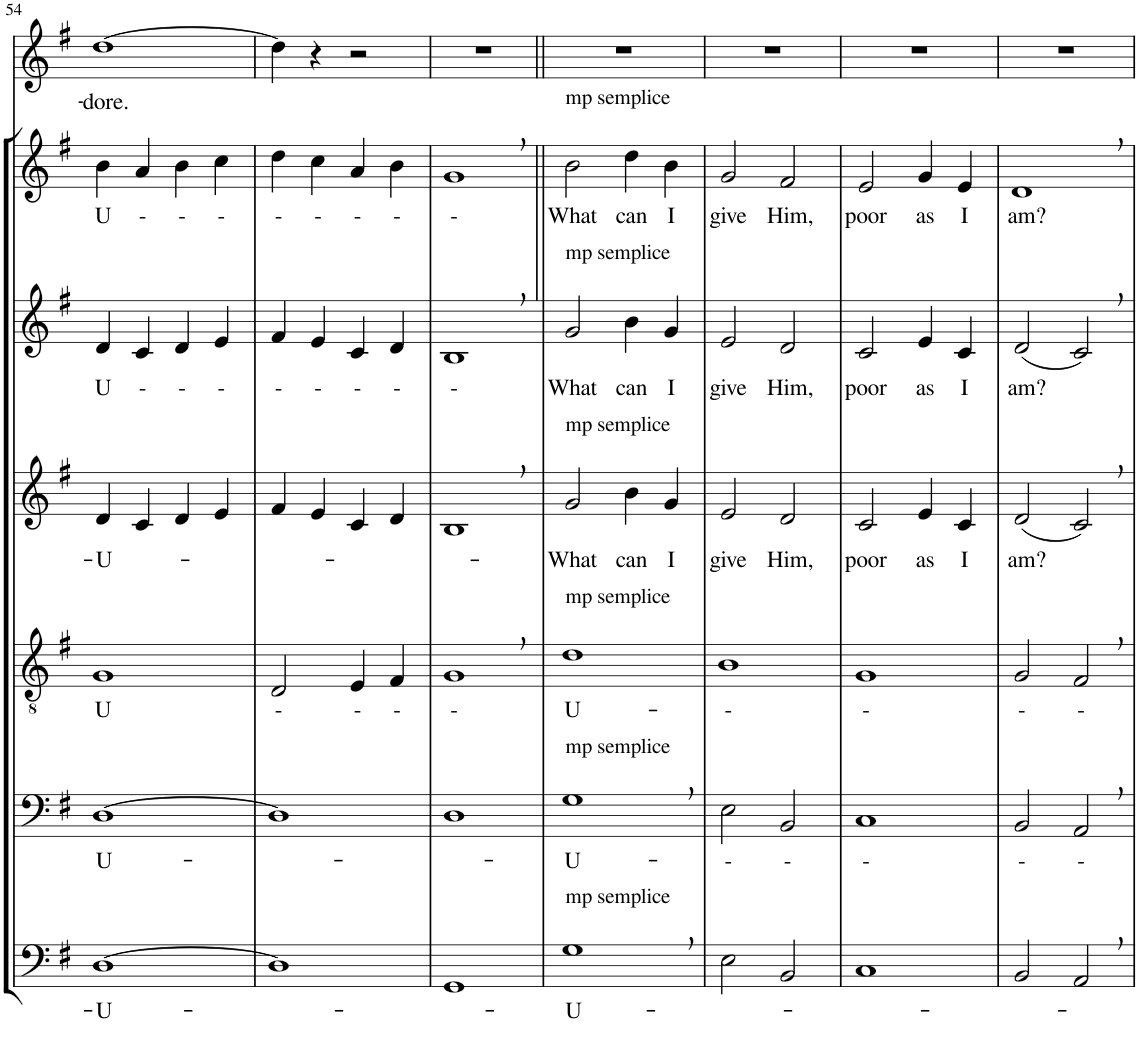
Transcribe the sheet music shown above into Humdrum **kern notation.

**kern	**text	**kern	**text	**kern	**text	**kern	**text	**kern	**text	**kern	**text	**kern	**text
*part7	*part7	*part6	*part6	*part5	*part5	*part4	*part4	*part3	*part3	*part2	*part2	*part1	*part1
*staff7	*staff7	*staff6	*staff6	*staff5	*staff5	*staff4	*staff4	*staff3	*staff3	*staff2	*staff2	*staff1	*staff1
*I"Bassi II	*	*I"Bassi I	*	*I"Tenori	*	*I"Contralti II	*	*I"Contralti I	*	*I"Soprani	*	*I"Solista	*
!!LO:PB:g=z
*clefF4	*	*clefF4	*	*clefGv2	*	*clefG2	*	*clefG2	*	*clefG2	*	*clefG2	*
*	*	*	*	*	*	*	*	*	*	*Trd1c2	*	*	*
*k[f#]	*	*k[f#]	*	*k[f#]	*	*k[f#]	*	*k[f#]	*	*k[f#]	*	*k[f#]	*
*G:	*	*G:	*	*G:	*	*G:	*	*G:	*	*G:	*	*G:	*
*M4/4	*	*M4/4	*	*M4/4	*	*M4/4	*	*M4/4	*	*M4/4	*	*M4/4	*
=54	=54	=54	=54	=54	=54	=54	=54	=54	=54	=54	=54	=54	=54
!	!LO:LY:b	!	!LO:LY:b	!	!LO:LY:b	!	!LO:LY:b	!	!LO:LY:b	!	!LO:LY:b	!	!LO:LY:b
[1D	-U-	[1D	U-	1G	U	4d/	U-	4d/	U	4b\	U	[1dd	-dore.
!	!	!	!	!	!	!	!	!	!LO:LY:b	!	!LO:LY:b	!	!
.	.	.	.	.	.	4c/	.	4c/	-	4a/	-	.	.
!	!	!	!	!	!	!	!	!	!LO:LY:b	!	!LO:LY:b	!	!
.	.	.	.	.	.	4d/	.	4d/	-	4b\	-	.	.
!	!	!	!	!	!	!	!	!	!LO:LY:b	!	!LO:LY:b	!	!
.	.	.	.	.	.	4e/	.	4e/	-	4cc\	-	.	.
=55	=55	=55	=55	=55	=55	=55	=55	=55	=55	=55	=55	=55	=55
!	!	!	!	!	!LO:LY:b	!	!	!	!LO:LY:b	!	!LO:LY:b	!	!
1D]	.	1D]	.	2D/	-	4f#/	.	4f#/	-	4dd\	-	4dd\]	.
!	!	!	!	!	!	!	!	!	!LO:LY:b	!	!LO:LY:b	!	!
.	.	.	.	.	.	4e/	.	4e/	-	4cc\	-	4r	.
!	!	!	!	!	!LO:LY:b	!	!	!	!LO:LY:b	!	!LO:LY:b	!	!
.	.	.	.	4E/	-	4c/	.	4c/	-	4a/	-	2r	.
!	!	!	!	!	!LO:LY:b	!	!	!	!LO:LY:b	!	!LO:LY:b	!	!
.	.	.	.	4F#/	-	4d/	.	4d/	-	4b\	-	.	.
=56	=56	=56	=56	=56	=56	=56	=56	=56	=56	=56	=56	=56	=56
!	!	!	!	!	!LO:LY:b	!	!	!	!LO:LY:b	!	!LO:LY:b	!	!
1GG	.	1D	.	1G,	-	1B,	.	1B,	-	1g,	-	1r	.
=57||	=57||	=57||	=57||	=57||	=57||	=57||	=57||	=57||	=57||	=57||	=57||	=57||	=57||
!	!	!	!	!	!	!	!	!	!	!LO:TX:a:t=mp semplice	!	!	!
!	!	!	!	!	!	!	!	!LO:TX:a:t=mp semplice	!	!	!	!	!
!	!	!	!	!	!	!LO:TX:a:t=mp semplice	!	!	!	!	!	!	!
!	!	!	!	!LO:TX:a:t=mp semplice	!	!	!	!	!	!	!	!	!
!	!	!LO:TX:a:t=mp semplice	!	!	!	!	!	!	!	!	!	!	!
!LO:TX:a:t=mp semplice	!	!	!	!	!	!	!	!	!	!	!	!	!
!	!LO:LY:b	!	!LO:LY:b	!	!LO:LY:b	!	!LO:LY:b	!	!LO:LY:b	!	!LO:LY:b	!	!
1G,	-U-	1G,	U-	1d	U-	2g/	-What	2g/	What	2b\	What	1r	.
!	!	!	!	!	!	!	!LO:LY:b	!	!LO:LY:b	!	!LO:LY:b	!	!
.	.	.	.	.	.	4b\	can	4b\	can	4dd\	can	.	.
!	!	!	!	!	!	!	!LO:LY:b	!	!LO:LY:b	!	!LO:LY:b	!	!
.	.	.	.	.	.	4g/	I	4g/	I	4b\	I	.	.
=58	=58	=58	=58	=58	=58	=58	=58	=58	=58	=58	=58	=58	=58
!	!	!	!LO:LY:b	!	!LO:LY:b	!	!LO:LY:b	!	!LO:LY:b	!	!LO:LY:b	!	!
2E\	.	2E\	--	1B	--	2e/	give	2e/	give	2g/	give	1r	.
!	!	!	!LO:LY:b	!	!	!	!LO:LY:b	!	!LO:LY:b	!	!LO:LY:b	!	!
2BB/	.	2BB/	-	.	.	2d/	Him,	2d/	Him,	2f#/	Him,	.	.
=59	=59	=59	=59	=59	=59	=59	=59	=59	=59	=59	=59	=59	=59
!	!	!	!LO:LY:b	!	!LO:LY:b	!	!LO:LY:b	!	!LO:LY:b	!	!LO:LY:b	!	!
1C	.	1C	-	1G	-	2c/	poor	2c/	poor	2e/	poor	1r	.
!	!	!	!	!	!	!	!LO:LY:b	!	!LO:LY:b	!	!LO:LY:b	!	!
.	.	.	.	.	.	4e/	as	4e/	as	4g/	as	.	.
!	!	!	!	!	!	!	!LO:LY:b	!	!LO:LY:b	!	!LO:LY:b	!	!
.	.	.	.	.	.	4c/	I	4c/	I	4e/	I	.	.
=60	=60	=60	=60	=60	=60	=60	=60	=60	=60	=60	=60	=60	=60
!	!	!	!LO:LY:b	!	!LO:LY:b	!	!LO:LY:b	!	!LO:LY:b	!	!LO:LY:b	!	!
2BB/	.	2BB/	-	2G/	-	(2d/	am?	(2d/	am?	1d,	am?	1r	.
!	!	!	!LO:LY:b	!	!LO:LY:b	!	!	!	!	!	!	!	!
2AA,/	.	2AA,/	-	2F#,/	-	2c,/)	.	2c,/)	.	.	.	.	.
=	=	=	=	=	=	=	=	=	=	=	=	=	=
*-	*-	*-	*-	*-	*-	*-	*-	*-	*-	*-	*-	*-	*-
